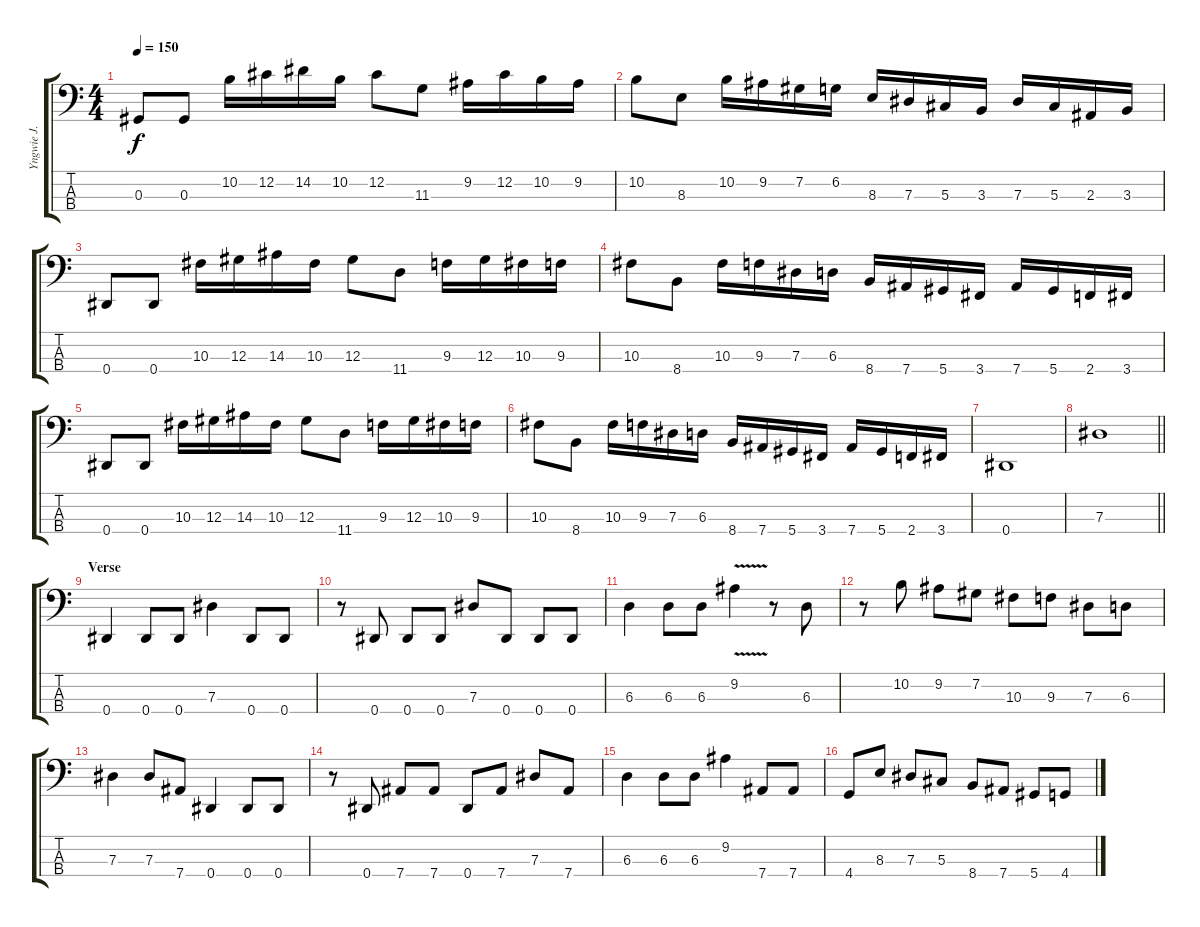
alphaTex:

\track ("Yngwie J. Malmsteen" "Yngwie J. ") {instrument electricbasspick}
\staff {score tabs}
\tuning (Gb2 Db2 Ab1 Eb1) {hide}
\ts (4 4)
\tempo 150
\clef f4
\ks c
0.3.8{dy f} 0.3.8 10.2.16 12.2.16 14.2.16 10.2.16 12.2.8 11.3.8 9.2.16 12.2.16 10.2.16 9.2.16 |
10.2.8 8.3.8 10.2.16 9.2.16 7.2.16 6.2.16 8.3.16 7.3.16 5.3.16 3.3.16 7.3.16 5.3.16 2.3.16 3.3.16 |
0.4.8 0.4.8 10.3.16 12.3.16 14.3.16 10.3.16 12.3.8 11.4.8 9.3.16 12.3.16 10.3.16 9.3.16 |
10.3.8 8.4.8 10.3.16 9.3.16 7.3.16 6.3.16 8.4.16 7.4.16 5.4.16 3.4.16 7.4.16 5.4.16 2.4.16 3.4.16 |
0.4.8 0.4.8 10.3.16 12.3.16 14.3.16 10.3.16 12.3.8 11.4.8 9.3.16 12.3.16 10.3.16 9.3.16 |
10.3.8 8.4.8 10.3.16 9.3.16 7.3.16 6.3.16 8.4.16 7.4.16 5.4.16 3.4.16 7.4.16 5.4.16 2.4.16 3.4.16 |
0.4.1 |
\barLineRight lightlight
7.3.1 |
\section ("" "Verse")
0.4.4 0.4.8 0.4.8 7.3.4 0.4.8 0.4.8 |
r.8 0.4.8 0.4.8 0.4.8 7.3.8 0.4.8 0.4.8 0.4.8 |
6.3.4 6.3.8 6.3.8 9.2{v}.4 r.8 6.3.8 |
r.8 10.2.8 9.2.8 7.2.8 10.3.8 9.3.8 7.3.8 6.3.8 |
7.3.4 7.3.8 7.4.8 0.4.4 0.4.8 0.4.8 |
r.8 0.4.8 7.4.8 7.4.8 0.4.8 7.4.8 7.3.8 7.4.8 |
6.3.4 6.3.8 6.3.8 9.2.4 7.4.8 7.4.8 |
4.4.8 8.3.8 7.3.8 5.3.8 8.4.8 7.4.8 5.4.8 4.4.8
